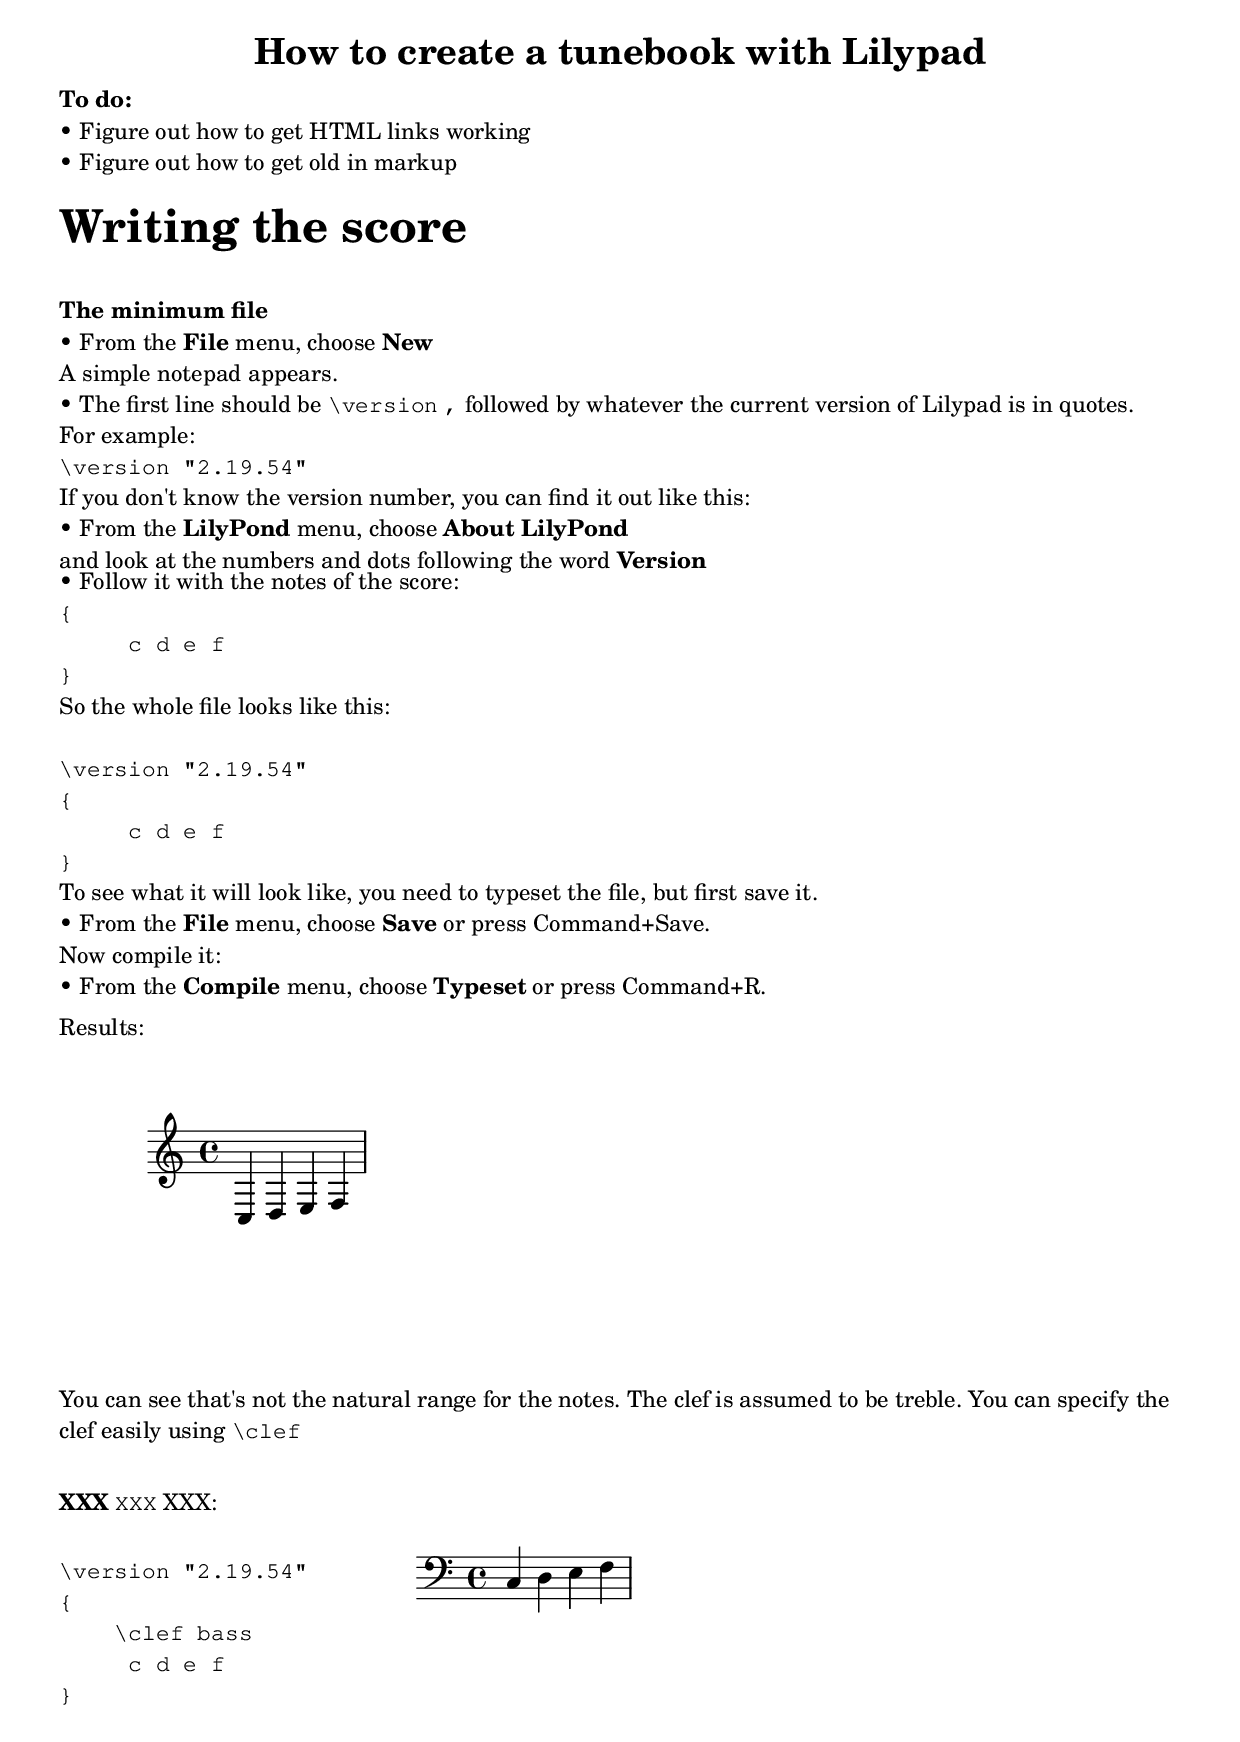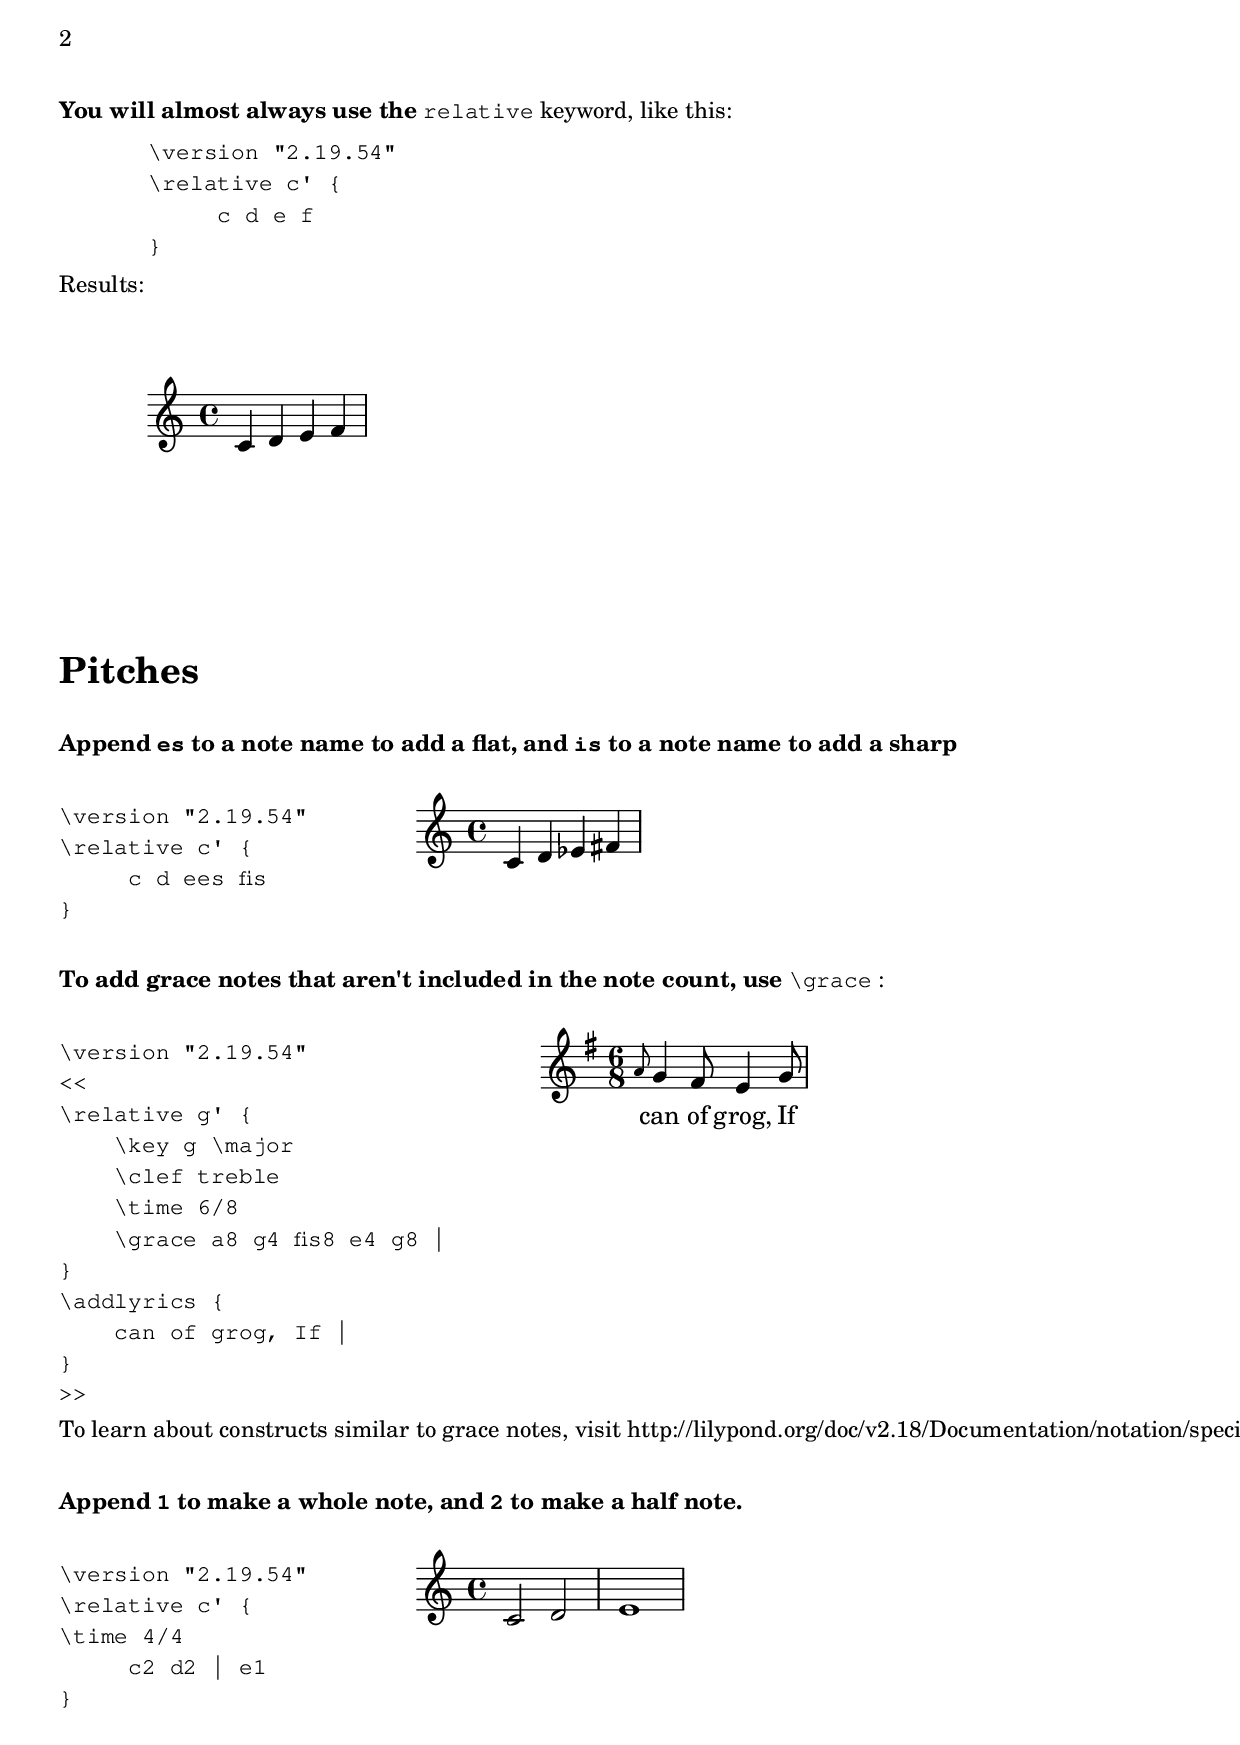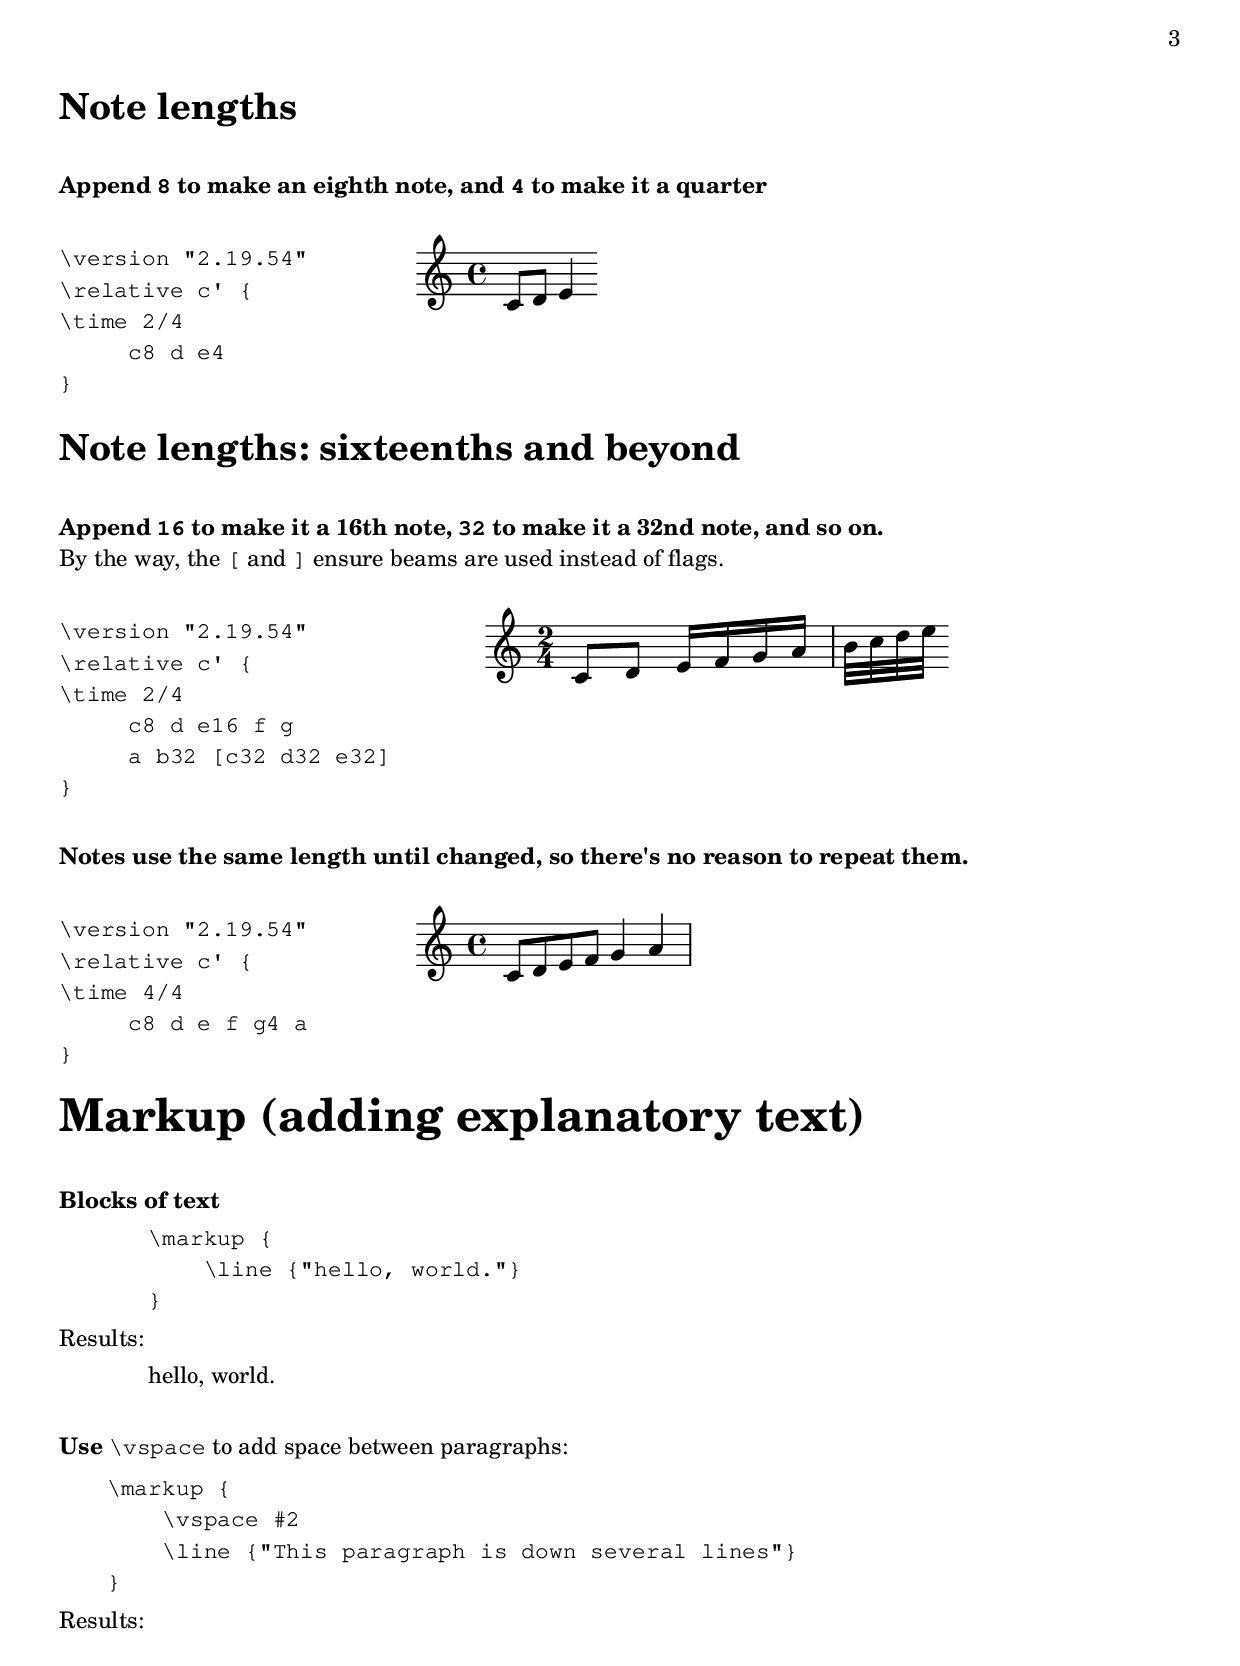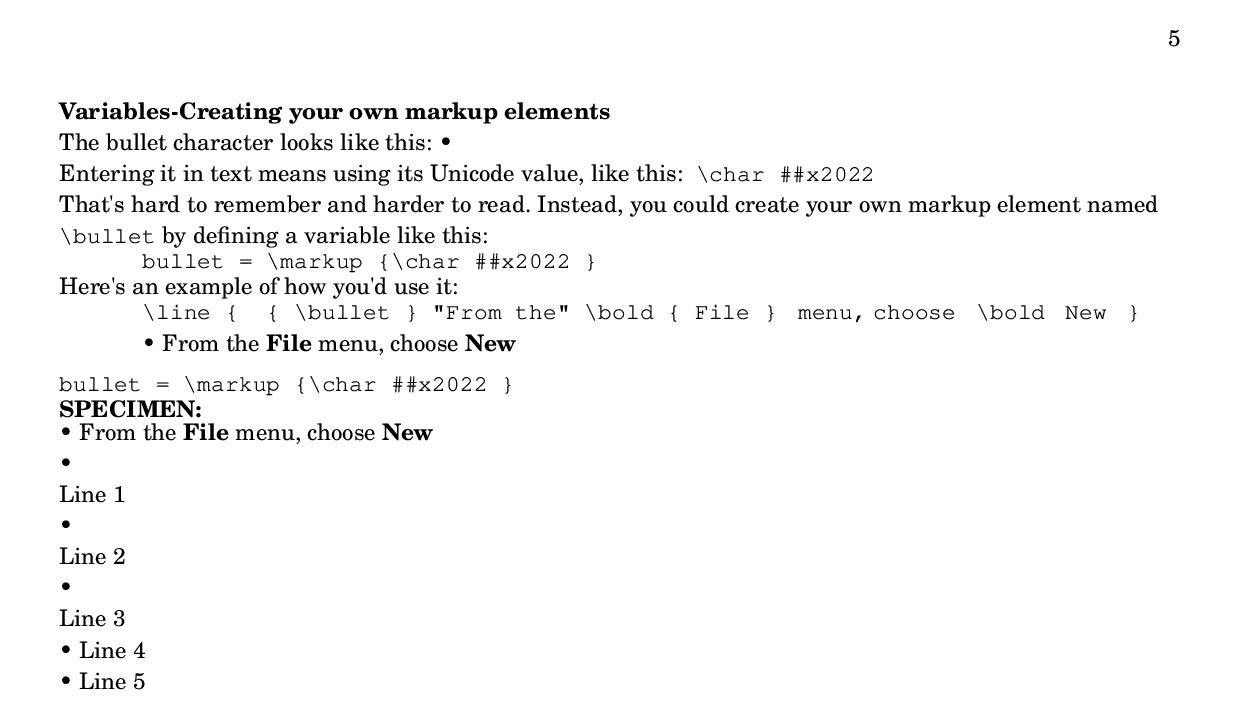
% Minimum Lilypad version required for the non-music variables feature
% \include "settings.ly"

\header {
  	title = "How to create a tunebook with Lilypad"
}

bullet = \markup { \char ##x2022 }

%{ ***********************************
   * MULTILINE COMMENT TEMPLATE
   * 
   ********************************* 
%}


%{ ***********************************
   * TEMPLATE for score inside markup
   * Using 2-column format
   ***********************************

\markup {
	\vspace #2
	\column {
		\line \bold { "XXX" } 
		"Explanation"
		\line { \typewriter {"XXX"} }
	}
}


\markup {
	\vspace #1
	\column {
		\hspace #8 \column \typewriter {
			"\\version \"2.19.54\" "  
			"\\relative c' {"
			"     XXX"
			"}"
		}
	}
	\column {
		\line { " " }
		\score {
			\relative c' {
				XXX
			}
		}
	}	
}

*********************************** %}


\markup {
	\vspace #1
	\column {
		\line \bold { "To do:" } 
		\wordwrap {  { \bullet } Figure out how to get HTML links working }
		\wordwrap {  { \bullet } Figure out how to get old in markup }
	}
}

%{ ***********************************
   * 
   * WRITING THE SCORE 1.
   * 
   *********************************** 
%}

\markup {
	\vspace #2
	\fontsize #6
	\line \bold { "Writing the score" } 
}


\markup {

	\vspace #2
	\column {
		\bold { "The minimum file" } 
		\line {  { \bullet } "From the" \bold { File } "menu, choose" \bold "New" }
		"A simple notepad appears."

		\wordwrap {  { \bullet } "The first line should be" \typewriter { "\\version",} followed by whatever the current version of Lilypad is in quotes. }
		"For example:"
		\typewriter {"\\version \"2.19.54\"" }
		"If you don't know the version number, you can find it out like this:"
		\wordwrap {  { \bullet } "From the" \bold { LilyPond } "menu, choose" \bold {About LilyPond} "and look at the numbers and dots following the word" \bold "Version" }
		\line {  { \bullet } "Follow it with the notes of the score:"}
		\typewriter {
         	"{"
         	"     c d e f"
         	"}"
		}
		"So the whole file looks like this:"
		\hspace #8 \column {
			\typewriter {
         		"\\version \"2.19.54\" "  
         		"{"
         		"     c d e f"
         		"}"
			}
		"To see what it will look like, you need to typeset the file, but first save it."
		\line {  { \bullet } "From the" \bold { File } "menu, choose" \bold "Save" or press Command+Save. }
		"Now compile it:" 
		\line {  { \bullet } "From the" \bold { Compile } "menu, choose" \bold "Typeset" or press Command+R. } 
		}
	}
}

\markup {
	\vspace #1
	\line { "Results:" }
	\hspace #0
}

{
	c d e f
}

%{ ***********************************
   * 
   * WRITING THE SCORE 2.
   * 
   ********************************* 
%}


\markup {
	\vspace #2
	\wordwrap { 
		You can see that's not the natural range for the notes.
		The clef is assumed to be treble. You can specify the clef easily
		using \typewriter { "\\clef" }
	}
}



\markup {
	\vspace #2
	\line \bold { "XXX" } 
	\typewriter {"XXX"} {"XXX:"}
}

\markup {
	\vspace #1
	\column {
		\hspace #8 \column \typewriter {
			"\\version \"2.19.54\" "  
			"{"
			"    \\clef bass"
			"     c d e f"
			"}"
		}
	}
	\column {
		\line { " " }
		\score {
			\absolute {
				\clef bass
				{ c d e f }
			}	
			
		}
	}	
}










\markup {
	\vspace #2
	\line \bold { "You will almost always use the" } 
	\typewriter {"relative"} {"keyword, like this:"}
}

\markup {
	\vspace #1
	\hspace #8 \column \typewriter {
         "\\version \"2.19.54\" "  
         "\\relative c' {"
         "     c d e f"
         "}"
	}
}

\markup {
	\vspace #1
	\line { "Results:" }
	\hspace #0
}

\relative c' {
	c d e f
}

%{ ***********************************
   * 
   * Sharps and flats
   * 
   ********************************* 
%}

\markup {
	\vspace #2
	\fontsize #4
	\line \bold { "Pitches" } 
}


\markup {
	\vspace #2
	\line 
	{   \bold { "Append" \typewriter {"es"} { "to a note name to add a flat,"}
		{"and"} \typewriter {"is"} {"to a note name to add a sharp"} }
	} 
}

\markup {
	\vspace #1
	\column {
		\hspace #8 \column \typewriter {
	         "\\version \"2.19.54\" "  
	         "\\relative c' {"
	         "     c d ees fis"
	         "}"
		}
	}
	\column {
		\line { " " }
		\score {
			\relative c' {
				c d ees fis
			}
		}
	}	
}

%{ ***********************************
   * 
   * Grace note
   * 
   ********************************* 
%}

\markup {
	\vspace #2
	\line \bold { "To add grace notes that aren't included in the note count, use" } 
	\typewriter {"\\grace"} {":"}
}

\markup {
	\vspace #1
	\column {
		\hspace #8 \column \typewriter {
			"\\version \"2.19.54\" "  
			"<<"
			"\\relative g' {"
			"    \\key g \\major"
			"    \\clef treble"
			"    \\time 6/8"
			"    \\grace a8 g4 fis8 e4 g8 |"
			"}"
			"\\addlyrics {"
			"    can of grog, If |"
			"}"
			">>"
		}
	}
	\column {
		\line { " " }
		\score {
			<<
			\relative g' {
				\key g \major
				\clef treble
				\time 6/8
				\grace a8 g4 fis8 e4 g8 |
			}
			\addlyrics {
				can of grog, If |
			}
			>>
		}
	}	
}

\markup {
	\vspace #1
	\line {"To learn about constructs similar to grace notes, visit http://lilypond.org/doc/v2.18/Documentation/notation/special-rhythmic-concerns"}
}


%{ ***********************************
   * 
   * Note length #1: Whole and half
   * 
   ********************************* 
%}

\markup {
	\vspace #2
	\line 
	{   \bold { "Append" \typewriter {"1"} { "to make a whole note,"}
		{"and"} \typewriter {"2"} {"to make a half note."} }
	} 
}

\markup {
	\vspace #1
	\column {
		\hspace #8 \column \typewriter {
			"\\version \"2.19.54\" "  
			"\\relative c' {"
			"\\time 4/4"
         	"     c2 d2 | e1"
 			"}"
		}
	}
	\column {
		\line { " " }
		\score {
			\relative c' {
			\time 4/4
				 c2 d2 | e1
			}
		}
	}	
}

%{ ***********************************
   * 
   * Note length #2: Quarters and eighths
   * 
   ********************************* 
%}

\markup {
	\vspace #2
	\fontsize #4
	\line \bold { "Note lengths" } 
}


\markup {
	\vspace #2
	\line 
	{   \bold { "Append" \typewriter {"8"} { "to make an eighth note,"}
		{"and"} \typewriter {"4"} {"to make it a quarter"} }
	} 
}

\markup {
	\vspace #1
	\column {
		\hspace #8 \column \typewriter {
			"\\version \"2.19.54\" "  
			"\\relative c' {"
			"\\time 2/4"
			"     c8 d e4"
			"}"
		}
	}
	\column {
		\line { " " }
		\score {
			\relative c' {
				c8 d e4
			}
		}
	}	
}



%{ ***********************************
   * 
   * Note length #3: Sixteenths, etc
   * 
   ********************************* 
%}

\markup {
	\vspace #2
	\fontsize #4
	\line \bold { "Note lengths: sixteenths and beyond" } 
}

\markup {
	\vspace #2
	\column {
		\wordwrap \bold { "Append" \typewriter 16 "to make it a 16th note," \typewriter 32 "to make it a 32nd note, and so on." }
		\wordwrap { "By the way, the" \typewriter [  and 
			\typewriter ] ensure beams are used instead of flags.  }
	}
}

\markup {
	\vspace #1
	\column {
		\hspace #8 \column \typewriter {
			"\\version \"2.19.54\" "  
			"\\relative c' {"
			"\\time 2/4"
			"     c8 d e16 f g"
			"     a b32 [c32 d32 e32]"
			"}"
		}
	}
	\column {
		\line { " " }
		\score {
			\relative c' {
			\time 2/4
				c8 d e16 f g
				a b32 [c32 d32 e32]
				
			}
		}
	}	
}





%{ ***********************************
   * 
   * Note length #4
   * 
   ********************************* 
%}

\markup {
	\vspace #2
	\line 
	{   \bold { "Notes use the same length until changed, so there's no reason to repeat them."}
		 
	} 
}

\markup {
	\vspace #1
	\column {
		\hspace #8 \column \typewriter {
			"\\version \"2.19.54\" "  
			"\\relative c' {"
			"\\time 4/4"
         	"     c8 d e f g4 a"
 			"}"
		}
	}
	\column {
		\line { " " }
		\score {
			\relative c' {
			\time 4/4
				c8 d e f g4 a
			}
		}
	}	
}



 
%{ ***********************************
   * 
   * MARKUP (Explanatory text)
   * 
   ********************************* 
%}

%{ ***********************************
   * TEMPLATE FOR MULTIPLE LINES
   * OF MARKUP TEXT
   ********************************* 
\markup {
	\line \bold { "Use "} { \typewriter "\\column " } 
	{ "to start new lines of text" }
}
\markup {
	\vspace #1
	\column \typewriter {
		"First line"
		"Second line"
		"And so on"
	}
}

%}

%{ ***********************************
   * TEMPLATE for score inside markup
   * Using 2-column format
   ***********************************

\markup {
	\vspace #2
	\line \bold { "XXX" } 
	\typewriter {"XXX"} {"XXX:"}
}

\markup {
	\vspace #1
	\column {
		\hspace #8 \column \typewriter {
			"\\version \"2.19.54\" "  
			"\\relative c' {"
			"     XXX"
			"}"
		}
	}
	\column {
		\line { " " }
		\score {
			\relative c' {
				XXX
			}
		}
	}	
}

   ********************************* %}



\markup {
	\vspace #2
	\fontsize #6
	\line \bold { "Markup (adding explanatory text)" } 
}

\markup {
	\vspace #2
	\line \bold { "Blocks of text" }
}
\markup {
	\hspace #8
	\vspace #1
	\column \typewriter {
		"\\markup {"
		"    \\line {\"hello, world.\"}"
		"}"
	}
}

\markup {
	\vspace #1
	\line { "Results:" }
}

\markup {
	\hspace #8
	\vspace #1
	\line { "hello, world." }
}



\markup {
	\vspace #2
	\line \bold { "Use" } { \typewriter "\\vspace" } { "to add space between paragraphs:" } 
}

\markup {
	\vspace #1
	 \hspace #4 \column \typewriter {
		"\\markup {"
		"    \\vspace #2"
		"    \\line {\"This paragraph is down several lines\"}"
		"}"
	}
}

\markup {
	\vspace #1
	\line { "Results:" }
}

\markup {
	\hspace #8
	\vspace #2
	\line {"This paragraph is down several lines"} 
}

\markup {
	\vspace #2
	\line \bold { "Formatting blocks of text" }
}
\markup {
	\vspace #1
	\column \typewriter {
		"\\markup {"
		"    \\line {\"hello,\" \\bold \"world.\"}"
		"}"
	}
}

\markup {
	\vspace #1
	\line {"hello," \bold "world."}
}

\markup {
	\vspace #2
	\column \typewriter {
		"\\markup {"
		"    \\line { \\italic \"hello,\" \"world.\"}"
		"}"
	}
}

\markup {
	\vspace #1
	\line { \italic "hello,""world."}
}



%{ ***********************************
   * TEMPLATE for score inside markup
   ***********************************
\markup {
	\line \bold { "What this is" }
}
\markup {
	\score {
		\absolute {
			\key f \major
			\clef treble
			\once \override Staff.TimeSignature #'stencil = ##f 
			c' f'' 
		}
	}
}

   ********************************* %}





% Display range and key. They are side by side,
% so they each get a column.
% Nest \score inside \markup to get 2 columns
\markup {
	\vspace #2
	\line 
	\bold { "Score inside markup:" }
}
\markup {
	\hspace #4 \column \typewriter {
		"\\markup {"
		"    \\score {"
		"        \\absolute"
		"        {"
		"            \\key f \\major"
		"            \\clef treble"
		"            \\once \\override Staff.TimeSignature #'stencil = ##f"
		"            c' f''"
		"         }"
		"    }"
		"}"
	}
}

\markup {
	\vspace #1
	\line { "Results:" }
}

\markup {
	\vspace #1
	\score {
		\absolute {
			\key f \major
			\clef treble
			% Suppress time signature
			% I think this also works:  \omit Staff.TimeSignature
			\once \override Staff.TimeSignature #'stencil = ##f 
			 c' f'' 
		}
	}
} % markup




\markup {
	\vspace #1
	 @uref(http://lilypond.org/doc/v2.19/Documentation/notation/formatting-text, Formatting Text)
	\line { "See  @uref(http://lilypond.org/doc/v2.19/Documentation/notation/formatting-text, Formatting Text)" }
}




\markup {
	\vspace #2
	\line \bold { "Insert space before a paragraph of text" }
}
\markup {
	\hspace #8
	\vspace #1
		\column \typewriter {
		"\\markup {"
		"    \\vspace #3 % Replace 3 with desired number of lines"
		"    \\line {\"Space appears before this paragraph\"}"
		"}"
	}
}


\markup {
	\vspace #1
	\line { "Results:" }
}

\markup {
	\hspace #8
	\vspace #3 % Replace 3 with desired number of lines 
	\line {"Space appears before this paragraph"}
}

\markup {
	\vspace #1
	\line \bold { "Use \\column to create separate lines of text" }
}

\markup {
	\vspace #1
	\column \typewriter {
		"\\markup {"
		"    \\column {"
		"         \"First line\" "
		"         \"Second line\" "
		"         \"And so on\" "
		"     }"
		"}"
	}
	
	\column {
		\line {" "}
		\line { " " }
		"First line"
		"Second line"
 		"And so on"
	}
}


%{ ***********************************
   * 
   * VARIABLES
   * 
   *********************************** 
%}

% /// bullet = \markup { \char ##x2022 }

\markup {
	\vspace #2
	\column {
		\line \bold { "Variables-Creating your own markup elements" } 
		\line { "The bullet character looks like this:" \bullet }
		\line { "Entering it in text means using its Unicode value, like this: " \typewriter { "\\char ##x2022" } }

		\wordwrap { 
			"That's hard to remember and harder to read. Instead, you could create your own markup element named "  
			\typewriter {"\\bullet"}  
			"by defining a variable like this:" 
		}
	}
}

\markup {
	\hspace #8 \column {
		\line \typewriter {
			"bullet = \\markup {\\char ##x2022 }"
		}
	}
}

\markup {
	\column {
		\line { 
			"Here's an example of how you'd use it:"
		}
	}
}

\markup {
	\hspace #8 \column {

		\line \typewriter {
			"\\line {  { \bullet } \"From the\" \\bold { File } "menu, choose" \\bold "New" }"		}
		\line { { \bullet } "From the" \bold { File } menu, choose \bold New }


	}
		
}

\markup {
	\vspace #1
	\column {
		\typewriter {
			"bullet = \\markup {\\char ##x2022 }"
		}
	}
}

\markup {
	\line \bold { "SPECIMEN:" }
	
}


bullet = \markup { \char ##x2022 }


\markup {

	\column {
		\line { { \bullet } "From the" \bold { File } menu, choose \bold New }
		\line { \char ##x2022 } "Line 1"
		\bullet "Line 2"
		\bullet "Line 3"
		\line { { \char ##x2022 } "Line 4" }
		\line { { \bullet } "Line 5" }
	}
}

